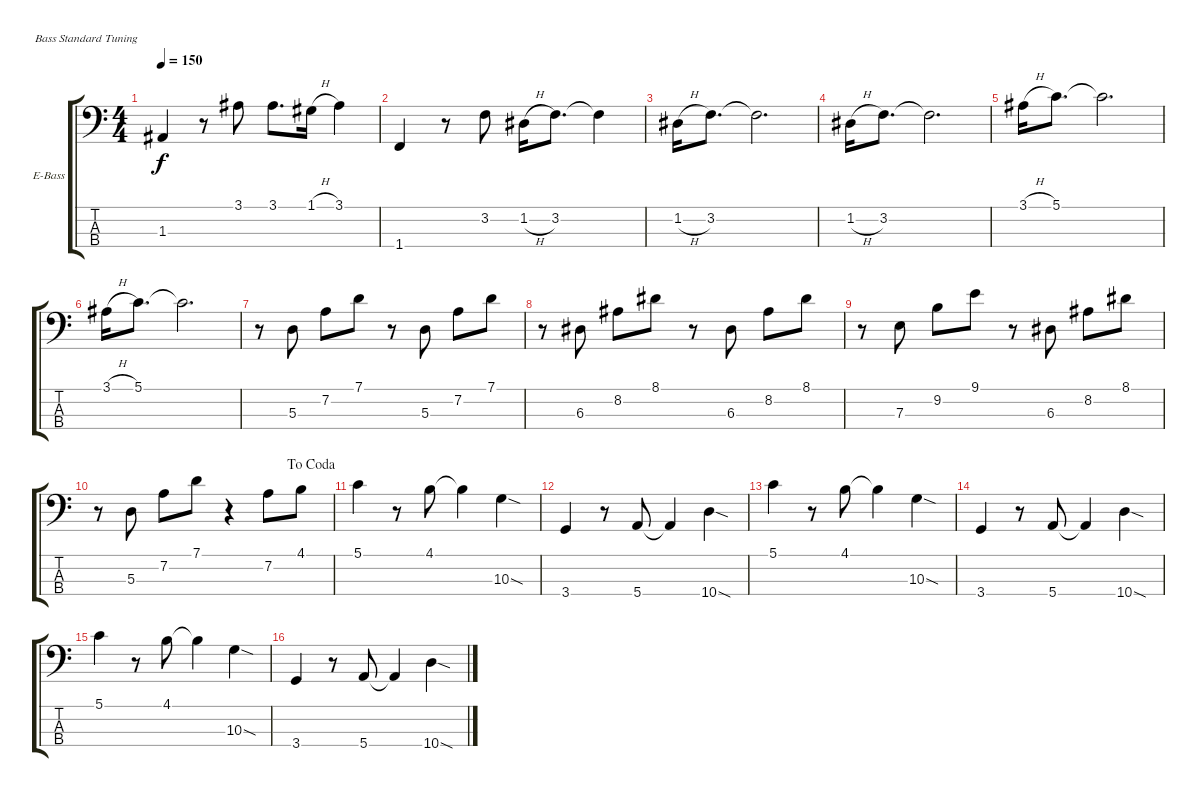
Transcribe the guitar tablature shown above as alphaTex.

\defaultSystemsLayout 4
\bracketExtendMode groupsimilarinstruments
\firstSystemTrackNameOrientation horizontal
\otherSystemsTrackNameOrientation horizontal
\track ("Electric Bass" "E-Bass") {instrument electricbassfinger}
\staff {score tabs}
\tuning (G2 D2 A1 E1)
\ts (4 4)
\tempo 150
\clef f4
\ks c
1.3.4{dy f} r.8 3.1.8 3.1.8{d} 1.1{h}.16 3.1.4 |
1.4.4 r.8 3.2.8 1.2{h}.16 3.2.8{d} 3.2{t}.4 |
1.2{h}.16 3.2.8{d} 3.2{t}.2{d} |
1.2{h}.16 3.2.8{d} 3.2{t}.2{d} |
3.1{h}.16 5.1.8{d} 5.1{t}.2{d} |
3.1{h}.16 5.1.8{d} 5.1{t}.2{d} |
r.8 5.3.8 7.2.8 7.1.8 r.8 5.3.8 7.2.8 7.1.8 |
r.8 6.3.8 8.2.8 8.1.8 r.8 6.3.8 8.2.8 8.1.8 |
r.8 7.3.8 9.2.8 9.1.8 r.8 6.3.8 8.2.8 8.1.8 |
\jump dacoda
r.8 5.3.8 7.2.8 7.1.8 r.4 7.2.8 4.1.8 |
5.1.4 r.8 4.1.8 4.1{t}.4 10.3{sod}.4 |
3.4.4 r.8 5.4.8 5.4{t}.4 10.4{sod}.4 |
5.1.4 r.8 4.1.8 4.1{t}.4 10.3{sod}.4 |
3.4.4 r.8 5.4.8 5.4{t}.4 10.4{sod}.4 |
5.1.4 r.8 4.1.8 4.1{t}.4 10.3{sod}.4 |
3.4.4 r.8 5.4.8 5.4{t}.4 10.4{sod}.4
